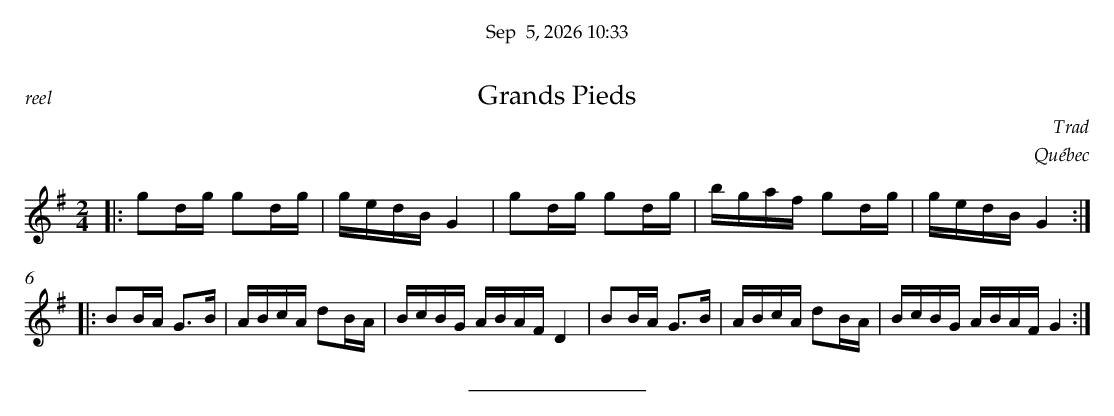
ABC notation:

X:1
T:Grands Pieds
C:Trad
O:Québec
M:2/4
L:1/16
K:Gmaj
|: g2dg g2dg | gedB G4 | g2dg g2dg | bgaf g2dg | gedB G4 :|
|: B2BA G2>B2 | ABcA d2BA | BcBG ABAF D4 | B2BA G2>B2 | ABcA d2BA | BcBG ABAF G4 :|
